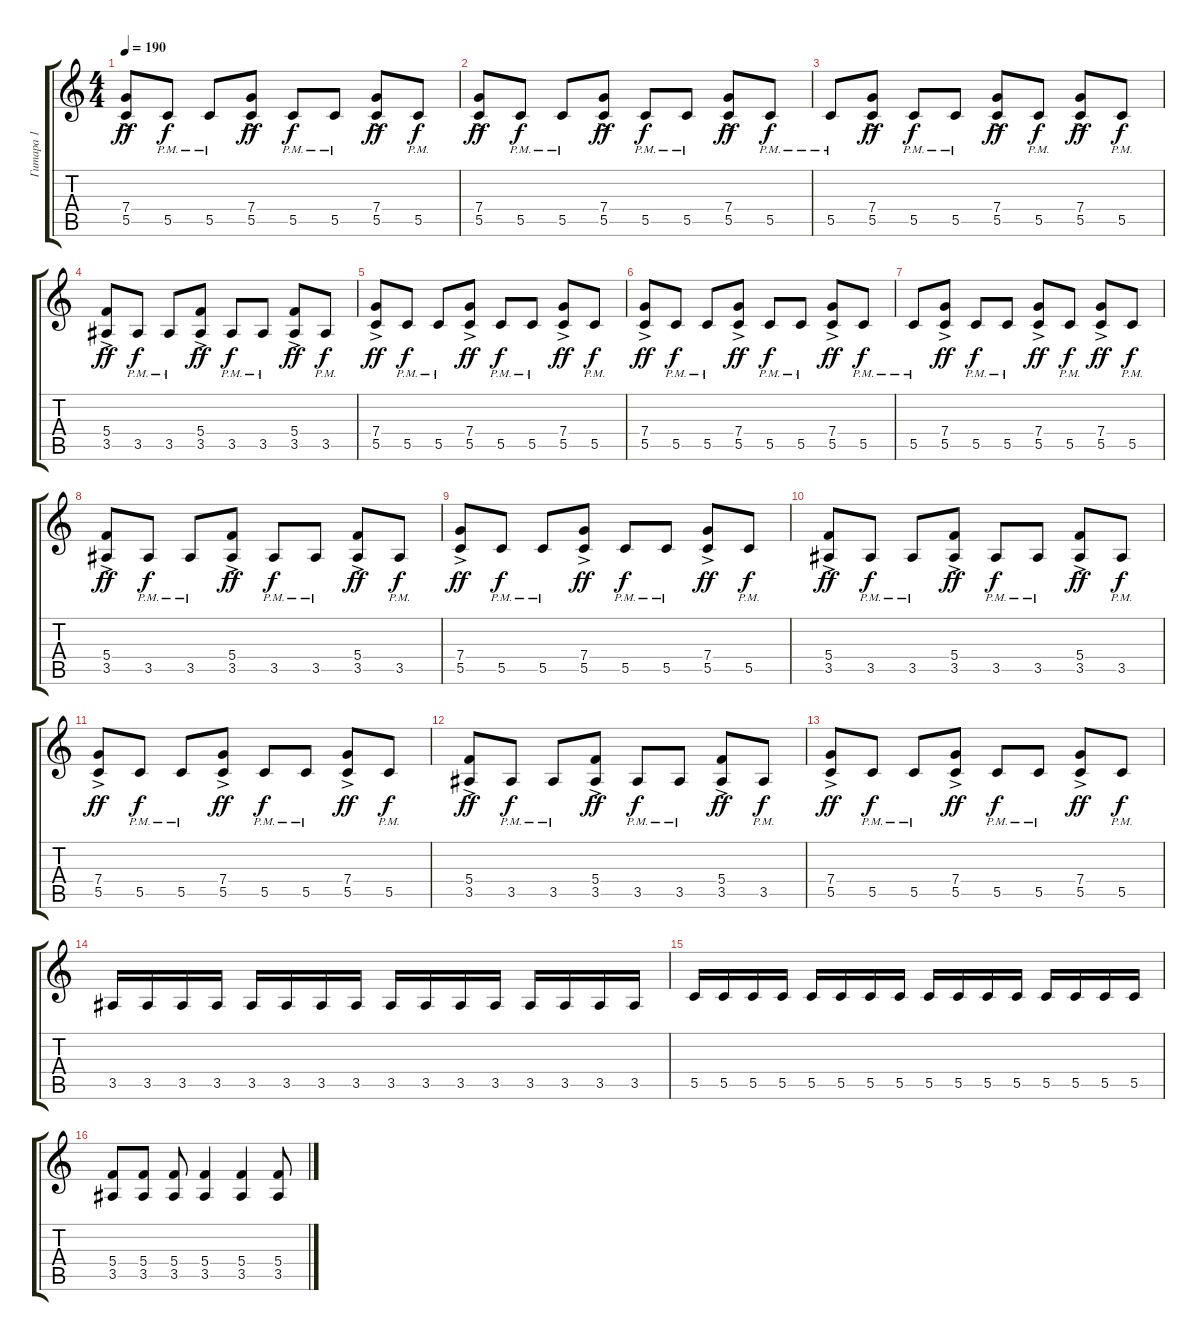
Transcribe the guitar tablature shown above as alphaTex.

\track ("Гитара 1" "Гитара 1") {instrument distortionguitar}
\staff {score tabs}
\tuning (D4 A3 F3 C3 G2 D2) {hide}
\ts (4 4)
\tempo 190
\clef g2
\ks c
(7.4{ac} 5.5{ac}).8{dy ff} 5.5{pm}.8{dy f} 5.5{pm}.8 (7.4{ac} 5.5{ac}).8{dy ff} 5.5{pm}.8{dy f} 5.5{pm}.8 (7.4{ac} 5.5{ac}).8{dy ff} 5.5{pm}.8{dy f} |
(7.4{ac} 5.5{ac}).8{dy ff} 5.5{pm}.8{dy f} 5.5{pm}.8 (7.4{ac} 5.5{ac}).8{dy ff} 5.5{pm}.8{dy f} 5.5{pm}.8 (7.4{ac} 5.5{ac}).8{dy ff} 5.5{pm}.8{dy f} |
5.5{pm}.8 (7.4{ac} 5.5{ac}).8{dy ff} 5.5{pm}.8{dy f} 5.5{pm}.8 (7.4{ac} 5.5{ac}).8{dy ff} 5.5{pm}.8{dy f} (7.4{ac} 5.5{ac}).8{dy ff} 5.5{pm}.8{dy f} |
(5.4{ac} 3.5{ac}).8{dy ff} 3.5{pm}.8{dy f} 3.5{pm}.8 (5.4{ac} 3.5{ac}).8{dy ff} 3.5{pm}.8{dy f} 3.5{pm}.8 (5.4{ac} 3.5{ac}).8{dy ff} 3.5{pm}.8{dy f} |
(7.4{ac} 5.5{ac}).8{dy ff} 5.5{pm}.8{dy f} 5.5{pm}.8 (7.4{ac} 5.5{ac}).8{dy ff} 5.5{pm}.8{dy f} 5.5{pm}.8 (7.4{ac} 5.5{ac}).8{dy ff} 5.5{pm}.8{dy f} |
(7.4{ac} 5.5{ac}).8{dy ff} 5.5{pm}.8{dy f} 5.5{pm}.8 (7.4{ac} 5.5{ac}).8{dy ff} 5.5{pm}.8{dy f} 5.5{pm}.8 (7.4{ac} 5.5{ac}).8{dy ff} 5.5{pm}.8{dy f} |
5.5{pm}.8 (7.4{ac} 5.5{ac}).8{dy ff} 5.5{pm}.8{dy f} 5.5{pm}.8 (7.4{ac} 5.5{ac}).8{dy ff} 5.5{pm}.8{dy f} (7.4{ac} 5.5{ac}).8{dy ff} 5.5{pm}.8{dy f} |
(5.4{ac} 3.5{ac}).8{dy ff} 3.5{pm}.8{dy f} 3.5{pm}.8 (5.4{ac} 3.5{ac}).8{dy ff} 3.5{pm}.8{dy f} 3.5{pm}.8 (5.4{ac} 3.5{ac}).8{dy ff} 3.5{pm}.8{dy f} |
(7.4{ac} 5.5{ac}).8{dy ff} 5.5{pm}.8{dy f} 5.5{pm}.8 (7.4{ac} 5.5{ac}).8{dy ff} 5.5{pm}.8{dy f} 5.5{pm}.8 (7.4{ac} 5.5{ac}).8{dy ff} 5.5{pm}.8{dy f} |
(5.4{ac} 3.5{ac}).8{dy ff} 3.5{pm}.8{dy f} 3.5{pm}.8 (5.4{ac} 3.5{ac}).8{dy ff} 3.5{pm}.8{dy f} 3.5{pm}.8 (5.4{ac} 3.5{ac}).8{dy ff} 3.5{pm}.8{dy f} |
(7.4{ac} 5.5{ac}).8{dy ff} 5.5{pm}.8{dy f} 5.5{pm}.8 (7.4{ac} 5.5{ac}).8{dy ff} 5.5{pm}.8{dy f} 5.5{pm}.8 (7.4{ac} 5.5{ac}).8{dy ff} 5.5{pm}.8{dy f} |
(5.4{ac} 3.5{ac}).8{dy ff} 3.5{pm}.8{dy f} 3.5{pm}.8 (5.4{ac} 3.5{ac}).8{dy ff} 3.5{pm}.8{dy f} 3.5{pm}.8 (5.4{ac} 3.5{ac}).8{dy ff} 3.5{pm}.8{dy f} |
(7.4{ac} 5.5{ac}).8{dy ff} 5.5{pm}.8{dy f} 5.5{pm}.8 (7.4{ac} 5.5{ac}).8{dy ff} 5.5{pm}.8{dy f} 5.5{pm}.8 (7.4{ac} 5.5{ac}).8{dy ff} 5.5{pm}.8{dy f} |
3.5.16 3.5.16 3.5.16 3.5.16 3.5.16 3.5.16 3.5.16 3.5.16 3.5.16 3.5.16 3.5.16 3.5.16 3.5.16 3.5.16 3.5.16 3.5.16 |
5.5.16 5.5.16 5.5.16 5.5.16 5.5.16 5.5.16 5.5.16 5.5.16 5.5.16 5.5.16 5.5.16 5.5.16 5.5.16 5.5.16 5.5.16 5.5.16 |
(5.4 3.5).8 (5.4 3.5).8 (5.4 3.5).8 (5.4 3.5).4 (5.4 3.5).4 (5.4 3.5).8
